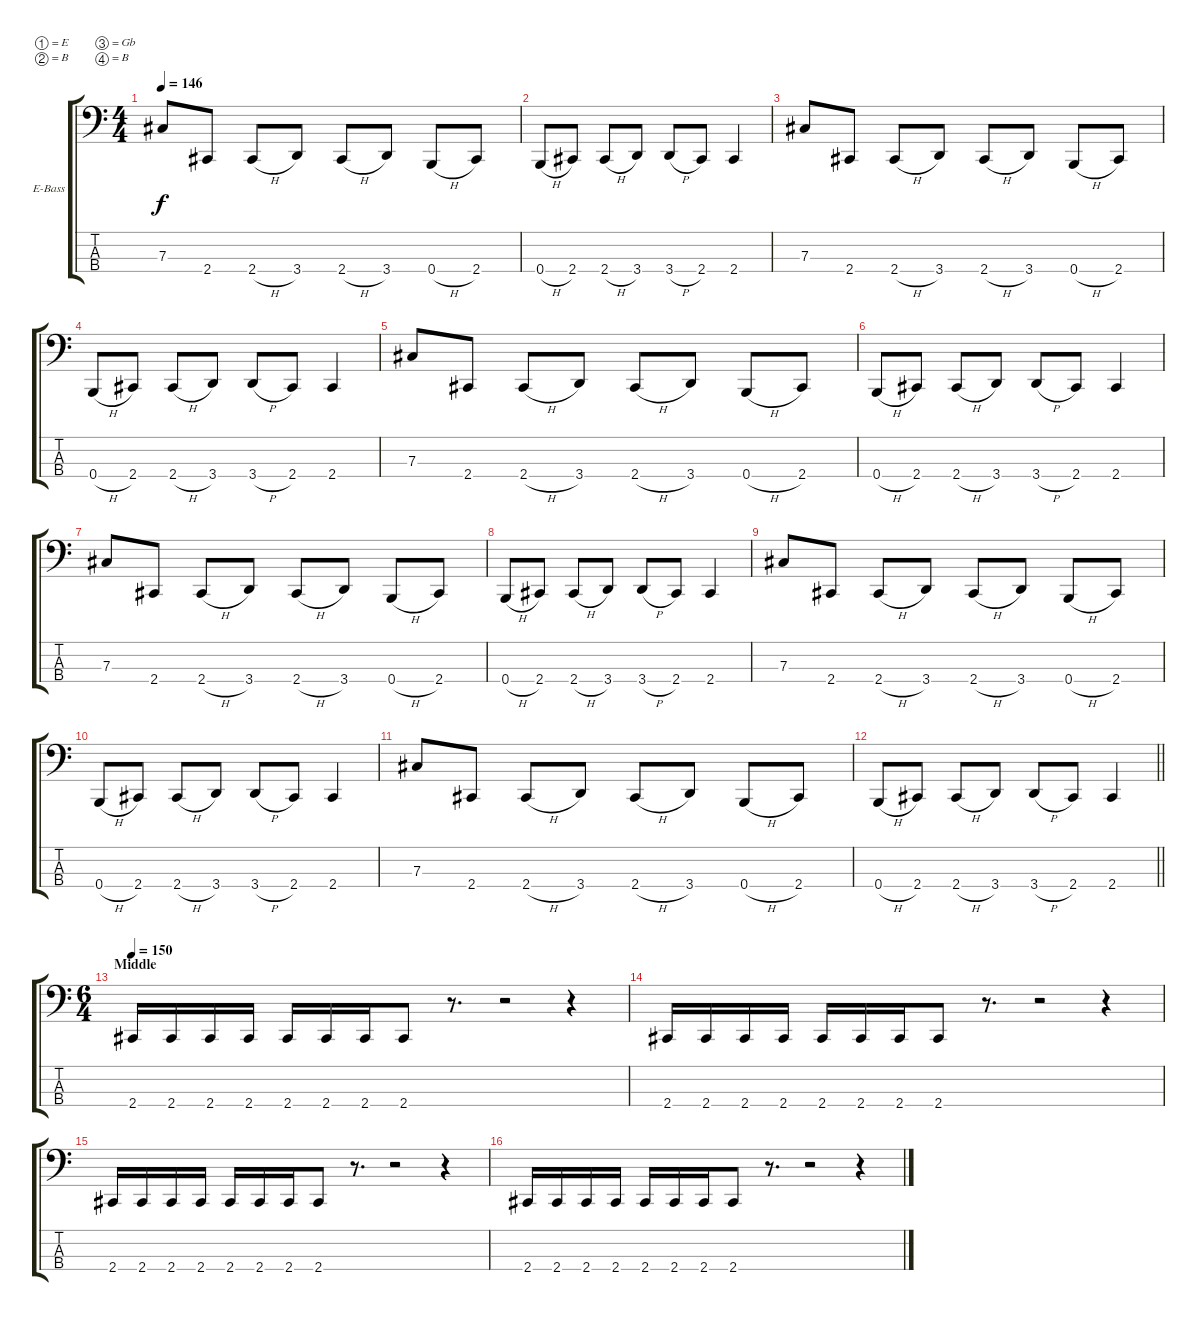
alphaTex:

\bracketExtendMode groupsimilarinstruments
\firstSystemTrackNameOrientation horizontal
\otherSystemsTrackNameOrientation horizontal
\track ("Adam Duce" "E-Bass") {instrument electricbassfinger}
\staff {score tabs}
\tuning (E2 B1 Gb1 B0)
\ts (4 4)
\tempo 146
\clef f4
\ks c
7.3.8{dy f} 2.4.8 2.4{h}.8 3.4.8 2.4{h}.8 3.4.8 0.4{h}.8 2.4.8 |
0.4{h}.8 2.4.8 2.4{h}.8 3.4.8 3.4{h}.8 2.4.8 2.4.4 |
7.3.8 2.4.8 2.4{h}.8 3.4.8 2.4{h}.8 3.4.8 0.4{h}.8 2.4.8 |
0.4{h}.8 2.4.8 2.4{h}.8 3.4.8 3.4{h}.8 2.4.8 2.4.4 |
7.3.8 2.4.8 2.4{h}.8 3.4.8 2.4{h}.8 3.4.8 0.4{h}.8 2.4.8 |
0.4{h}.8 2.4.8 2.4{h}.8 3.4.8 3.4{h}.8 2.4.8 2.4.4 |
7.3.8 2.4.8 2.4{h}.8 3.4.8 2.4{h}.8 3.4.8 0.4{h}.8 2.4.8 |
0.4{h}.8 2.4.8 2.4{h}.8 3.4.8 3.4{h}.8 2.4.8 2.4.4 |
7.3.8 2.4.8 2.4{h}.8 3.4.8 2.4{h}.8 3.4.8 0.4{h}.8 2.4.8 |
0.4{h}.8 2.4.8 2.4{h}.8 3.4.8 3.4{h}.8 2.4.8 2.4.4 |
7.3.8 2.4.8 2.4{h}.8 3.4.8 2.4{h}.8 3.4.8 0.4{h}.8 2.4.8 |
\barLineRight lightlight
0.4{h}.8 2.4.8 2.4{h}.8 3.4.8 3.4{h}.8 2.4.8 2.4.4 |
\ts (6 4)
\section ("" "Middle")
\tempo 150
2.4.16 2.4.16 2.4.16 2.4.16 2.4.16 2.4.16 2.4.16 2.4.8 r.8{d} r.2 r.4 |
2.4.16 2.4.16 2.4.16 2.4.16 2.4.16 2.4.16 2.4.16 2.4.8 r.8{d} r.2 r.4 |
2.4.16 2.4.16 2.4.16 2.4.16 2.4.16 2.4.16 2.4.16 2.4.8 r.8{d} r.2 r.4 |
2.4.16 2.4.16 2.4.16 2.4.16 2.4.16 2.4.16 2.4.16 2.4.8 r.8{d} r.2 r.4
